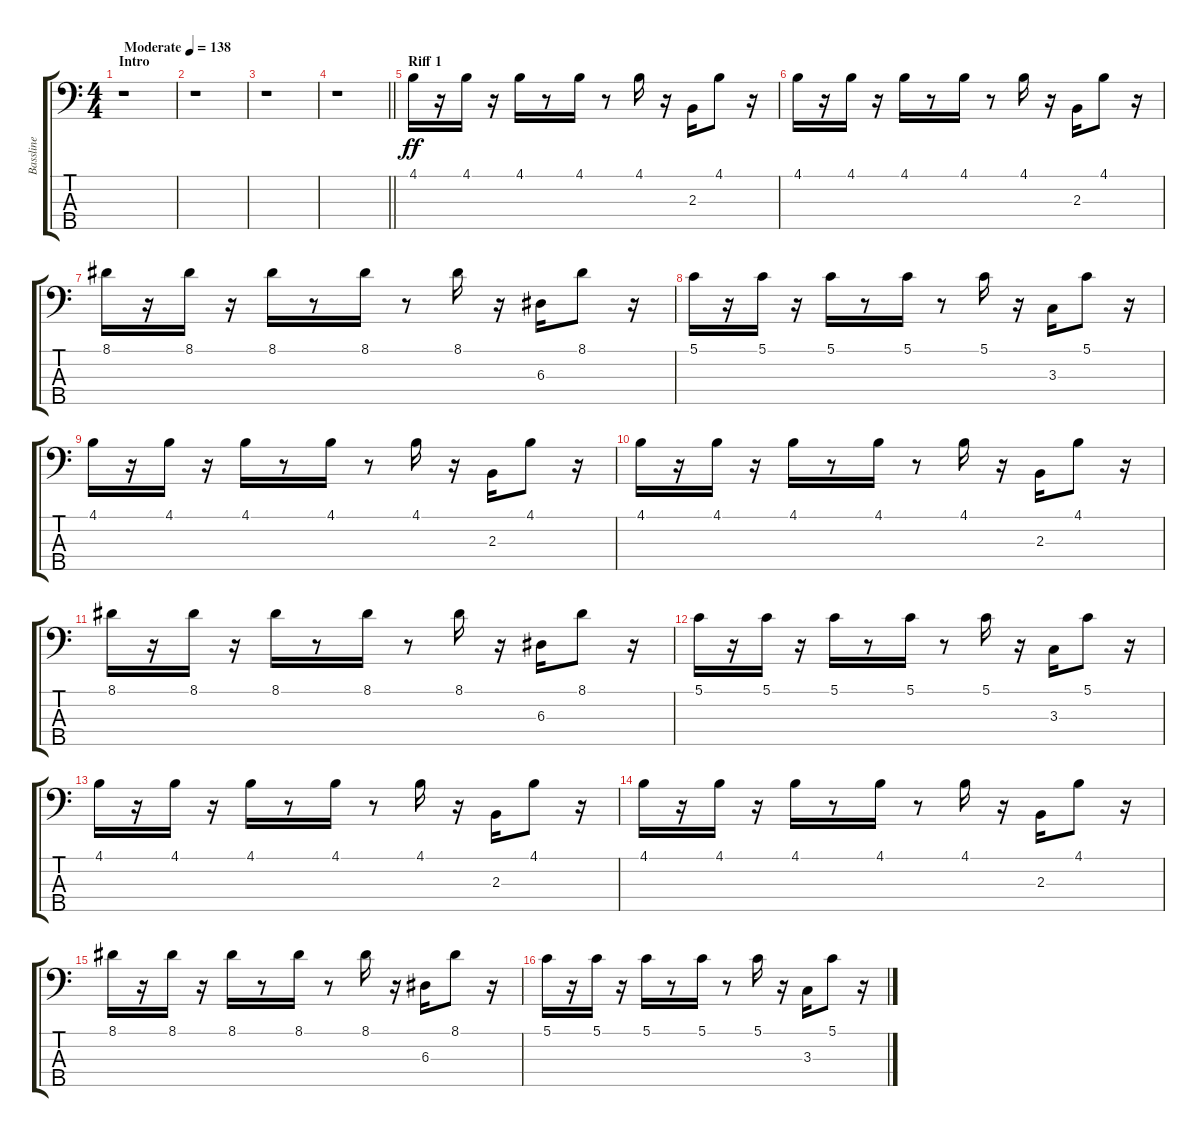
\track ("Bassline" "Bassline") {instrument electricbassfinger}
\staff {score tabs}
\tuning (G2 D2 A1 E1 B0) {hide}
\ts (4 4)
\section ("" "Intro")
\tempo (138 "Moderate")
\clef f4
\ks c
r.1{dy ff instrument electricbassfinger} |
r.1 |
r.1 |
\barLineRight lightlight
r.1 |
\section ("" "Riff 1")
4.1.16 r.16 4.1.16 r.16 4.1.16 r.8 4.1.16 r.8 4.1.16 r.16 2.3.16 4.1.8 r.16 |
4.1.16 r.16 4.1.16 r.16 4.1.16 r.8 4.1.16 r.8 4.1.16 r.16 2.3.16 4.1.8 r.16 |
8.1.16 r.16 8.1.16 r.16 8.1.16 r.8 8.1.16 r.8 8.1.16 r.16 6.3.16 8.1.8 r.16 |
5.1.16 r.16 5.1.16 r.16 5.1.16 r.8 5.1.16 r.8 5.1.16 r.16 3.3.16 5.1.8 r.16 |
4.1.16 r.16 4.1.16 r.16 4.1.16 r.8 4.1.16 r.8 4.1.16 r.16 2.3.16 4.1.8 r.16 |
4.1.16 r.16 4.1.16 r.16 4.1.16 r.8 4.1.16 r.8 4.1.16 r.16 2.3.16 4.1.8 r.16 |
8.1.16 r.16 8.1.16 r.16 8.1.16 r.8 8.1.16 r.8 8.1.16 r.16 6.3.16 8.1.8 r.16 |
5.1.16 r.16 5.1.16 r.16 5.1.16 r.8 5.1.16 r.8 5.1.16 r.16 3.3.16 5.1.8 r.16 |
4.1.16 r.16 4.1.16 r.16 4.1.16 r.8 4.1.16 r.8 4.1.16 r.16 2.3.16 4.1.8 r.16 |
4.1.16 r.16 4.1.16 r.16 4.1.16 r.8 4.1.16 r.8 4.1.16 r.16 2.3.16 4.1.8 r.16 |
8.1.16 r.16 8.1.16 r.16 8.1.16 r.8 8.1.16 r.8 8.1.16 r.16 6.3.16 8.1.8 r.16 |
5.1.16 r.16 5.1.16 r.16 5.1.16 r.8 5.1.16 r.8 5.1.16 r.16 3.3.16 5.1.8 r.16
